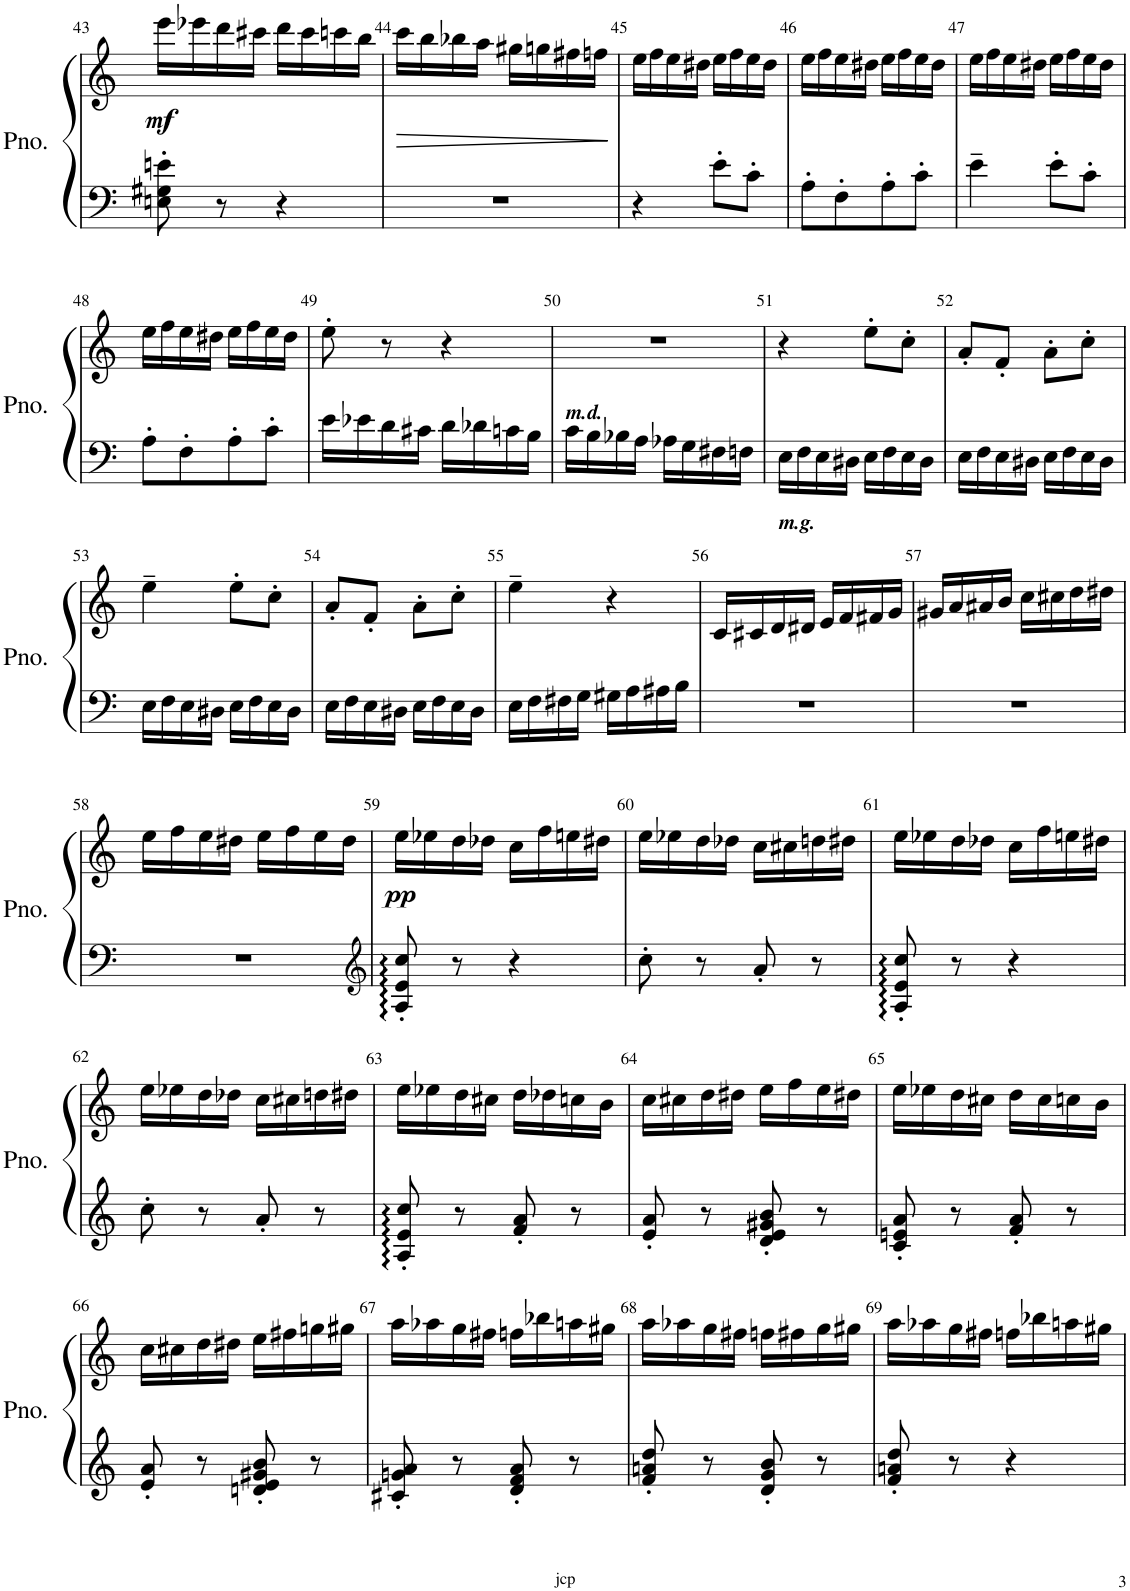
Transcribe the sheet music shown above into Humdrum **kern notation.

**kern	**kern	**dynam
*part1	*part1	*part1
*staff2	*staff1	*staff1/2
*I"Piano	*	*
*I'Pno.	*	*
!!LO:PB:g=z
*clefF4	*clefG2	*
*k[]	*k[]	*
*M2/4	*M2/4	*
=43	=43	=43
!	!	!LO:DY:b
8En\' 8G#X\' 8en\'	16eee\LL	mf
.	16eee-X\	.
8r	16ddd\	.
.	16ccc#X\JJ	.
4r	16ddd\LL	.
.	16ccc#\	.
.	16cccn\	.
.	16bb\JJ	.
=44	=44	=44
!	!	!LO:HP:b
2r	16ccc\LL	>
.	16bb\	.
.	16bb-X\	.
.	16aa\JJ	.
.	16gg#X\LL	.
.	16ggn\	.
.	16ff#X\	.
.	16ffn\JJ	.
.	.	]
=45	=45	=45
4r	16ee\LL	.
.	16ff\	.
.	16ee\	.
.	16dd#X\JJ	.
8e'\L	16ee\LL	.
.	16ff\	.
8c'\J	16ee\	.
.	16dd#\JJ	.
=46	=46	=46
8A'\L	16ee\LL	.
.	16ff\	.
8F'\	16ee\	.
.	16dd#X\JJ	.
8A'\	16ee\LL	.
.	16ff\	.
8c'\J	16ee\	.
.	16dd#\JJ	.
=47	=47	=47
4e~\	16ee\LL	.
.	16ff\	.
.	16ee\	.
.	16dd#X\JJ	.
8e'\L	16ee\LL	.
.	16ff\	.
8c'\J	16ee\	.
.	16dd#\JJ	.
!!LO:LB:g=z
=48	=48	=48
8A'\L	16ee\LL	.
.	16ff\	.
8F'\	16ee\	.
.	16dd#X\JJ	.
8A'\	16ee\LL	.
.	16ff\	.
8c'\J	16ee\	.
.	16dd#\JJ	.
=49	=49	=49
16e\LL	8ee'\	.
16e-X\	.	.
16d\	8r	.
16c#X\JJ	.	.
16d\LL	4r	.
16d-X\	.	.
16cn\	.	.
16B\JJ	.	.
=50	=50	=50
!	!LO:TX:b:Bi:t=m.d.	!
16c\LL	2r	.
16B\	.	.
16B-X\	.	.
16A\JJ	.	.
16A-X\LL	.	.
16G\	.	.
16F#X\	.	.
16Fn\JJ	.	.
=51	=51	=51
!LO:TX:b:Bi:t=m.g.	!	!
16E\LL	4r	.
16F\	.	.
16E\	.	.
16D#X\JJ	.	.
16E\LL	8ee'\L	.
16F\	.	.
16E\	8cc'\J	.
16D#\JJ	.	.
=52	=52	=52
16E\LL	8a'/L	.
16F\	.	.
16E\	8f'/J	.
16D#X\JJ	.	.
16E\LL	8a'\L	.
16F\	.	.
16E\	8cc'\J	.
16D#\JJ	.	.
!!LO:LB:g=z
=53	=53	=53
16E\LL	4ee~\	.
16F\	.	.
16E\	.	.
16D#X\JJ	.	.
16E\LL	8ee'\L	.
16F\	.	.
16E\	8cc'\J	.
16D#\JJ	.	.
=54	=54	=54
16E\LL	8a'/L	.
16F\	.	.
16E\	8f'/J	.
16D#X\JJ	.	.
16E\LL	8a'\L	.
16F\	.	.
16E\	8cc'\J	.
16D#\JJ	.	.
=55	=55	=55
16E\LL	4ee~\	.
16F\	.	.
16F#X\	.	.
16G\JJ	.	.
16G#X\LL	4r	.
16A\	.	.
16A#X\	.	.
16B\JJ	.	.
=56	=56	=56
2r	16c/LL	.
.	16c#X/	.
.	16d/	.
.	16d#X/JJ	.
.	16e/LL	.
.	16f/	.
.	16f#X/	.
.	16g/JJ	.
=57	=57	=57
2r	16g#X/LL	.
.	16a/	.
.	16a#X/	.
.	16b/JJ	.
.	16cc\LL	.
.	16cc#X\	.
.	16dd\	.
.	16dd#X\JJ	.
!!LO:LB:g=z
=58	=58	=58
2r	16ee\LL	.
.	16ff\	.
.	16ee\	.
.	16dd#X\JJ	.
.	16ee\LL	.
.	16ff\	.
.	16ee\	.
.	16dd#\JJ	.
=59	=59	=59
*clefG2	*	*
!	!	!LO:DY:b
8A/' 8e/' 8cc/'	16ee\LL	pp
.	16ee-X\	.
8r	16dd\	.
.	16dd-X\JJ	.
4r	16cc\LL	.
.	16ff\	.
.	16een\	.
.	16dd#X\JJ	.
=60	=60	=60
8cc'\	16ee\LL	.
.	16ee-X\	.
8r	16dd\	.
.	16dd-X\JJ	.
8a'/	16cc\LL	.
.	16cc#X\	.
8r	16ddn\	.
.	16dd#X\JJ	.
=61	=61	=61
8A/' 8e/' 8cc/'	16ee\LL	.
.	16ee-X\	.
8r	16dd\	.
.	16dd-X\JJ	.
4r	16cc\LL	.
.	16ff\	.
.	16een\	.
.	16dd#X\JJ	.
!!LO:LB:g=z
=62	=62	=62
8cc'\	16ee\LL	.
.	16ee-X\	.
8r	16dd\	.
.	16dd-X\JJ	.
8a'/	16cc\LL	.
.	16cc#X\	.
8r	16ddn\	.
.	16dd#X\JJ	.
=63	=63	=63
8A/' 8e/' 8cc/'	16ee\LL	.
.	16ee-X\	.
8r	16dd\	.
.	16cc#X\JJ	.
8f/' 8a/'	16dd\LL	.
.	16dd-X\	.
8r	16ccn\	.
.	16b\JJ	.
=64	=64	=64
8e/' 8a/'	16cc\LL	.
.	16cc#X\	.
8r	16dd\	.
.	16dd#X\JJ	.
8d/' 8e/' 8g#X/' 8b/'	16ee\LL	.
.	16ff\	.
8r	16ee\	.
.	16dd#X\JJ	.
=65	=65	=65
8c/' 8en/' 8a/'	16ee\LL	.
.	16ee-X\	.
8r	16dd\	.
.	16cc#X\JJ	.
8f/' 8a/'	16dd\LL	.
.	16cc#\	.
8r	16ccn\	.
.	16b\JJ	.
!!LO:LB:g=z
=66	=66	=66
8e/' 8a/'	16cc\LL	.
.	16cc#X\	.
8r	16dd\	.
.	16dd#X\JJ	.
8dn/' 8e/' 8g#X/' 8b/'	16ee\LL	.
.	16ff#X\	.
8r	16ggn\	.
.	16gg#X\JJ	.
=67	=67	=67
8c#X/' 8gn/' 8a/'	16aa\LL	.
.	16aa-X\	.
8r	16gg\	.
.	16ff#X\JJ	.
8d/' 8f/' 8a/'	16ffn\LL	.
.	16bb-X\	.
8r	16aan\	.
.	16gg#X\JJ	.
=68	=68	=68
8f/' 8an/' 8dd/'	16aa\LL	.
.	16aa-X\	.
8r	16gg\	.
.	16ff#X\JJ	.
8d/' 8g/' 8b/'	16ffn\LL	.
.	16ff#X\	.
8r	16gg\	.
.	16gg#X\JJ	.
=69	=69	=69
8f/' 8an/' 8dd/'	16aa\LL	.
.	16aa-X\	.
8r	16gg\	.
.	16ff#X\JJ	.
4r	16ffn\LL	.
.	16bb-X\	.
.	16aan\	.
.	16gg#X\JJ	.
=	=	=
*-	*-	*-
